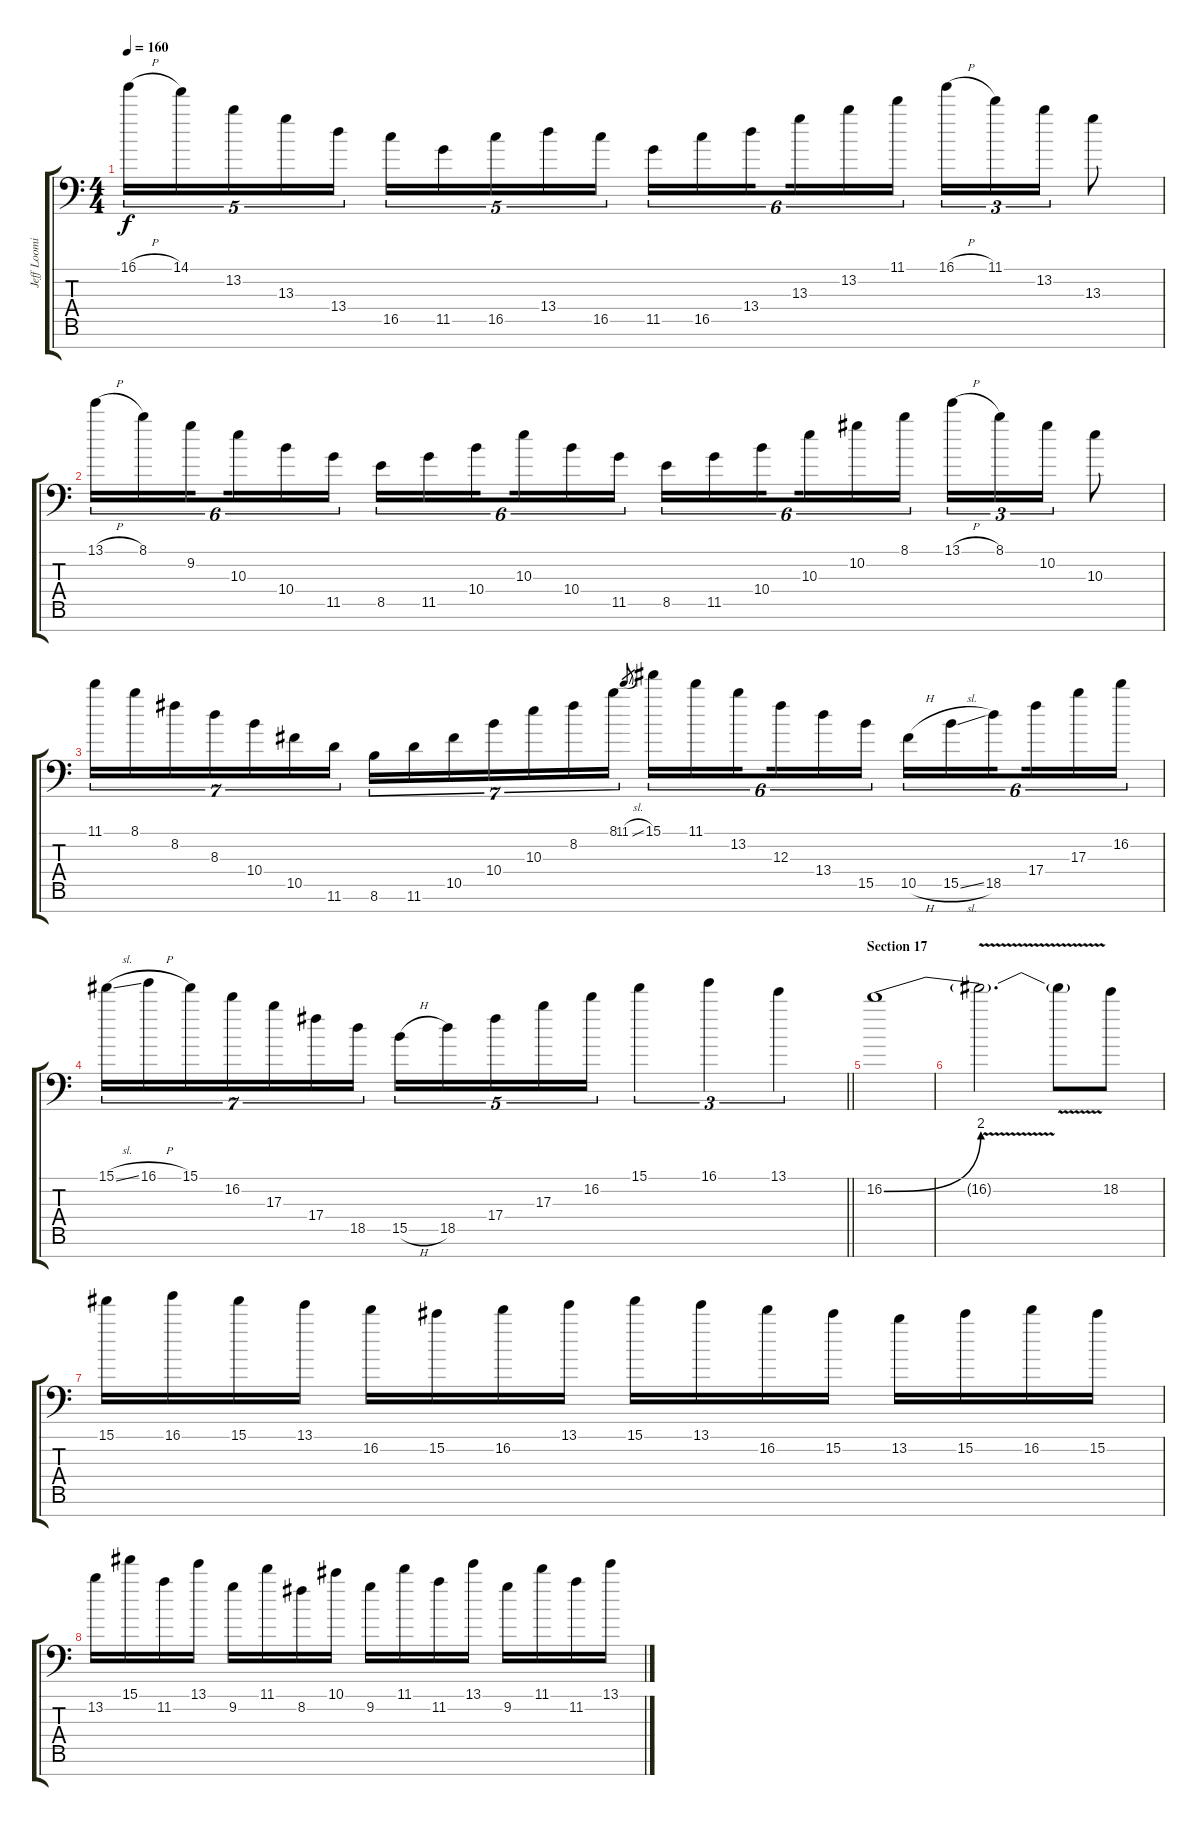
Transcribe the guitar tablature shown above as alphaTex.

\track ("Jeff Loomis - lead guitar 1" "Jeff Loomi") {instrument distortionguitar}
\staff {score tabs}
\tuning (Eb4 Bb3 Gb3 Db3 Ab2 Eb2 Bb1) {hide}
\ts (4 4)
\tempo 160
\clef f4
\ks c
16.1{h}.16{tu (5 4) dy f} 14.1.16{tu (5 4)} 13.2.16{tu (5 4)} 13.3.16{tu (5 4)} 13.4.16{tu (5 4)} 16.5.16{tu (5 4)} 11.5.16{tu (5 4)} 16.5.16{tu (5 4)} 13.4.16{tu (5 4)} 16.5.16{tu (5 4)} 11.5.16{tu (6 4)} 16.5.16{tu (6 4)} 13.4.16{tu (6 4) beam splitsecondary} 13.3.16{tu (6 4)} 13.2.16{tu (6 4)} 11.1.16{tu (6 4)} 16.1{h}.16{tu (3 2)} 11.1.16{tu (3 2)} 13.2.16{tu (3 2)} 13.3.8 |
13.1{h}.16{tu (6 4)} 8.1.16{tu (6 4)} 9.2.16{tu (6 4) beam splitsecondary} 10.3.16{tu (6 4)} 10.4.16{tu (6 4)} 11.5.16{tu (6 4)} 8.5.16{tu (6 4)} 11.5.16{tu (6 4)} 10.4.16{tu (6 4) beam splitsecondary} 10.3.16{tu (6 4)} 10.4.16{tu (6 4)} 11.5.16{tu (6 4)} 8.5.16{tu (6 4)} 11.5.16{tu (6 4)} 10.4.16{tu (6 4) beam splitsecondary} 10.3.16{tu (6 4)} 10.2.16{tu (6 4)} 8.1.16{tu (6 4)} 13.1{h}.16{tu (3 2)} 8.1.16{tu (3 2)} 10.2.16{tu (3 2)} 10.3.8 |
11.1.16{tu (7 4)} 8.1.16{tu (7 4)} 8.2.16{tu (7 4)} 8.3.16{tu (7 4)} 10.4.16{tu (7 4)} 10.5.16{tu (7 4)} 11.6.16{tu (7 4)} 8.6.16{tu (7 4)} 11.6.16{tu (7 4)} 10.5.16{tu (7 4)} 10.4.16{tu (7 4)} 10.3.16{tu (7 4)} 8.2.16{tu (7 4)} 8.1.16{tu (7 4)} 11.1{sl}.8{gr} 15.1.16{tu (6 4)} 11.1.16{tu (6 4)} 13.2.16{tu (6 4) beam splitsecondary} 12.3.16{tu (6 4)} 13.4.16{tu (6 4)} 15.5.16{tu (6 4)} 10.5{h}.16{tu (6 4)} 15.5{sl}.16{tu (6 4)} 18.5.16{tu (6 4) beam splitsecondary} 17.4.16{tu (6 4)} 17.3.16{tu (6 4)} 16.2.16{tu (6 4)} |
\barLineRight lightlight
15.1{sl}.16{tu (7 4)} 16.1{h}.16{tu (7 4)} 15.1.16{tu (7 4)} 16.2.16{tu (7 4)} 17.3.16{tu (7 4)} 17.4.16{tu (7 4)} 18.5.16{tu (7 4)} 15.5{h}.16{tu (5 4)} 18.5.16{tu (5 4)} 17.4.16{tu (5 4)} 17.3.16{tu (5 4)} 16.2.16{tu (5 4)} 15.1.4{tu (3 2)} 16.1.4{tu (3 2)} 13.1.4{tu (3 2)} |
\section ("" "Section 17")
16.2{be (bend 0 0 60 8)}.1 |
16.2{v t}.2{d} 16.2{t}.8 18.2.8 |
15.1.16 16.1.16 15.1.16 13.1.16 16.2.16 15.2.16 16.2.16 13.1.16 15.1.16 13.1.16 16.2.16 15.2.16 13.2.16 15.2.16 16.2.16 15.2.16 |
13.2.16 15.1.16 11.2.16 13.1.16 9.2.16 11.1.16 8.2.16 10.1.16 9.2.16 11.1.16 11.2.16 13.1.16 9.2.16 11.1.16 11.2.16 13.1.16
